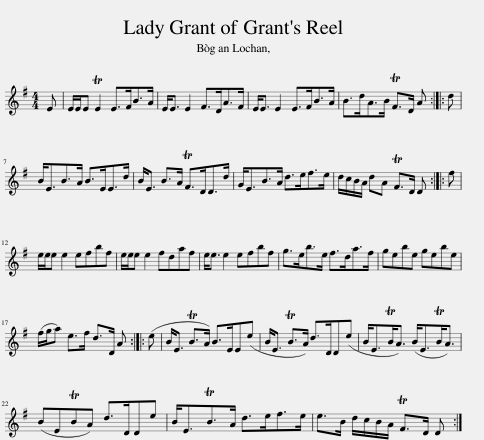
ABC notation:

X:1
L:1/8
M:4/4
I:linebreak $
K:Emin
V:1 treble
V:1
 E | E/E/E TE2 E>FB>A | E<E E2 F>DA>F | E<E E2 E>FB>A | B>dA>B TF>D A :: %5
 d |$ B<EB>A B>EE>d | B<E B>A TF>DD>d | G<EB>A d>ef>e | d/c/B/A/ dA TF>D D :: %10
 f |$ e/e/e e2 efbf | e/e/e e2 fdaf | e<e e2 efbf | g>eb>e f>da>f | %15
 gebe gebe |$ (f/g/a) e>f d>D A :: (e | B<E TB>A) B>EE(e | B<E TB>A) d>DD(e | %20
 B<ETB<A) (B<ETB<A) |$ (BETBA) d>DDe | B<ETB>A d>ef>e | e>B d/c/B/A/ TF>D D :| %24
